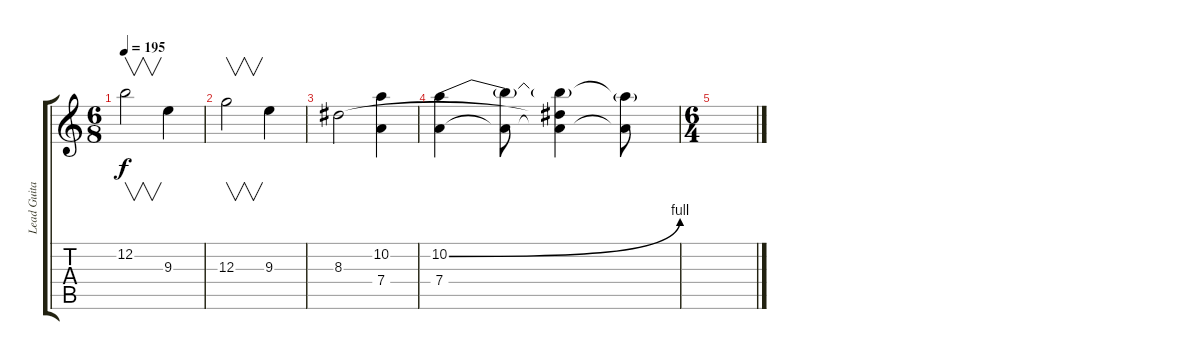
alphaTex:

\track ("Lead Guitar I" "Lead Guita") {instrument distortionguitar}
\staff {score tabs}
\tuning (E4 B3 G3 D3 A2 E2) {hide}
\ts (6 8)
\tempo 195
\clef g2
\ks c
12.2.2{v dy f} 9.3.4 |
12.3.2{v} 9.3.4 |
8.3.2 (10.2 7.4).4 |
(10.2{be (bend 0 0 60 4)} 7.4).4 (10.2{t} 7.4{t}).8 (10.2{t} 8.3{t} 7.4{t}).4 (10.2{t} 7.4{t}).8 |
\ts (6 4)
